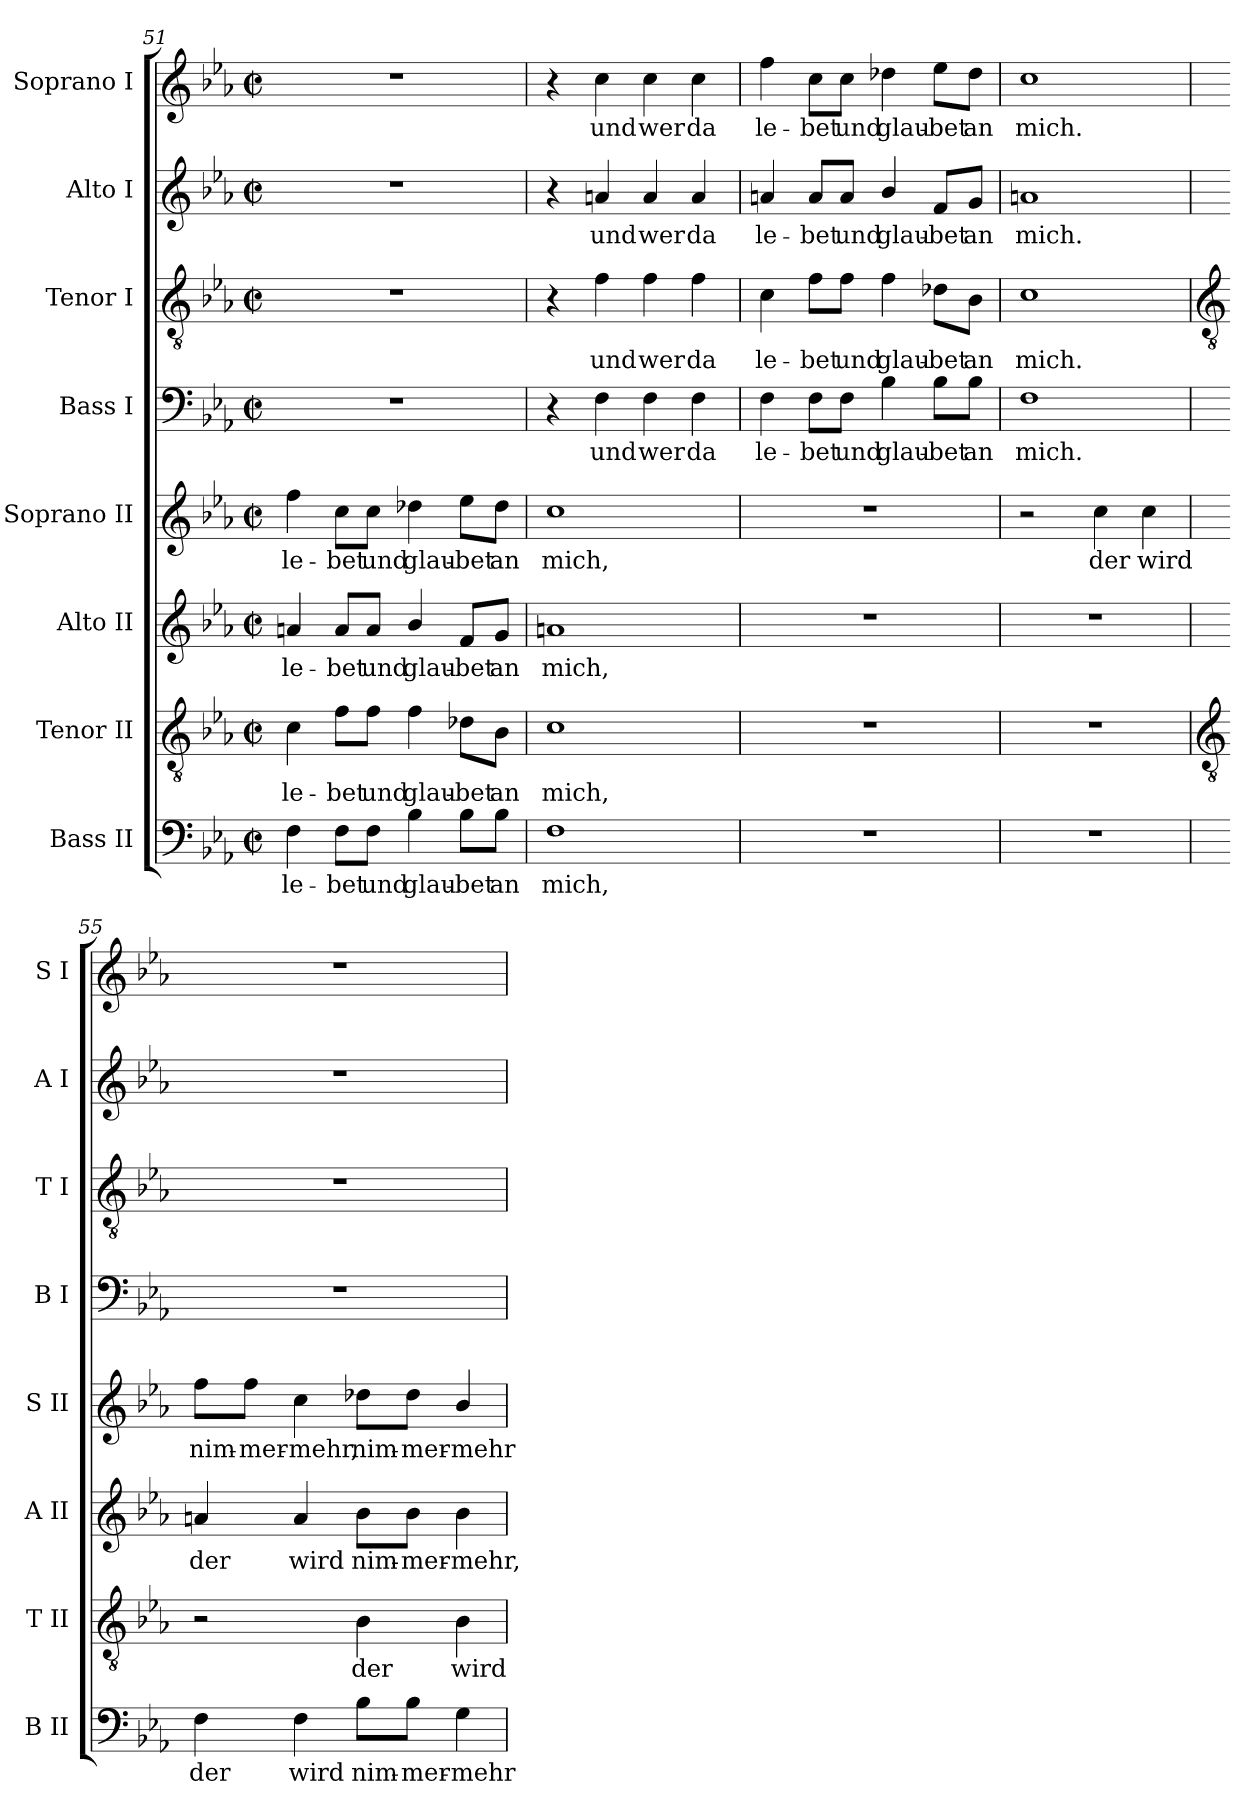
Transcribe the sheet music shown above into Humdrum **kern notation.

**kern	**text	**kern	**text	**kern	**text	**kern	**text	**kern	**text	**kern	**text	**kern	**text	**kern	**text
*part8	*part8	*part7	*part7	*part6	*part6	*part5	*part5	*part4	*part4	*part3	*part3	*part2	*part2	*part1	*part1
*staff8	*staff8	*staff7	*staff7	*staff6	*staff6	*staff5	*staff5	*staff4	*staff4	*staff3	*staff3	*staff2	*staff2	*staff1	*staff1
*I"Bass II	*	*I"Tenor II	*	*I"Alto II	*	*I"Soprano II	*	*I"Bass I	*	*I"Tenor I	*	*I"Alto I	*	*I"Soprano I	*
*I'B II	*	*I'T II	*	*I'A II	*	*I'S II	*	*I'B I	*	*I'T I	*	*I'A I	*	*I'S I	*
!!LO:LB:g=z
*clefF4	*	*clefGv2	*	*clefG2	*	*clefG2	*	*clefF4	*	*clefGv2	*	*clefG2	*	*clefG2	*
*k[b-e-a-]	*	*k[b-e-a-]	*	*k[b-e-a-]	*	*k[b-e-a-]	*	*k[b-e-a-]	*	*k[b-e-a-]	*	*k[b-e-a-]	*	*k[b-e-a-]	*
*E-:	*	*E-:	*	*E-:	*	*E-:	*	*E-:	*	*E-:	*	*E-:	*	*E-:	*
*M2/2	*	*M2/2	*	*M2/2	*	*M2/2	*	*M2/2	*	*M2/2	*	*M2/2	*	*M2/2	*
*met(c|)	*	*met(c|)	*	*met(c|)	*	*met(c|)	*	*met(c|)	*	*met(c|)	*	*met(c|)	*	*met(c|)	*
=51	=51	=51	=51	=51	=51	=51	=51	=51	=51	=51	=51	=51	=51	=51	=51
!	!LO:LY:b	!	!LO:LY:b	!	!LO:LY:b	!	!LO:LY:b	!	!	!	!	!	!	!	!
4F	le-	4c	le-	4an	le-	4ff	le-	1r	.	1r	.	1r	.	1r	.
!	!LO:LY:b	!	!LO:LY:b	!	!LO:LY:b	!	!LO:LY:b	!	!	!	!	!	!	!	!
8F\L	-bet	8f\L	-bet	8a/L	-bet	8cc\L	-bet	.	.	.	.	.	.	.	.
!	!LO:LY:b	!	!LO:LY:b	!	!LO:LY:b	!	!LO:LY:b	!	!	!	!	!	!	!	!
8F\J	und	8f\J	und	8a/J	und	8cc\J	und	.	.	.	.	.	.	.	.
!	!LO:LY:b	!	!LO:LY:b	!	!LO:LY:b	!	!LO:LY:b	!	!	!	!	!	!	!	!
4B-	glau-	4f	glau-	4b-/	glau-	4dd-X	glau-	.	.	.	.	.	.	.	.
!	!LO:LY:b	!	!LO:LY:b	!	!LO:LY:b	!	!LO:LY:b	!	!	!	!	!	!	!	!
8B-\L	-bet	8d-X\L	-bet	8f/L	-bet	8ee-\L	-bet	.	.	.	.	.	.	.	.
!	!LO:LY:b	!	!LO:LY:b	!	!LO:LY:b	!	!LO:LY:b	!	!	!	!	!	!	!	!
8B-\J	an	8B-\J	an	8g/J	an	8dd-\J	an	.	.	.	.	.	.	.	.
=52	=52	=52	=52	=52	=52	=52	=52	=52	=52	=52	=52	=52	=52	=52	=52
!	!LO:LY:b	!	!LO:LY:b	!	!LO:LY:b	!	!LO:LY:b	!	!	!	!	!	!	!	!
1F	mich,	1c	mich,	1an	mich,	1cc	mich,	4r	.	4r	.	4r	.	4r	.
!	!	!	!	!	!	!	!	!	!LO:LY:b	!	!LO:LY:b	!	!LO:LY:b	!	!LO:LY:b
.	.	.	.	.	.	.	.	4F	und	4f	und	4an	und	4cc	und
!	!	!	!	!	!	!	!	!	!LO:LY:b	!	!LO:LY:b	!	!LO:LY:b	!	!LO:LY:b
.	.	.	.	.	.	.	.	4F	wer	4f	wer	4a	wer	4cc	wer
!	!	!	!	!	!	!	!	!	!LO:LY:b	!	!LO:LY:b	!	!LO:LY:b	!	!LO:LY:b
.	.	.	.	.	.	.	.	4F	da	4f	da	4a	da	4cc	da
=53	=53	=53	=53	=53	=53	=53	=53	=53	=53	=53	=53	=53	=53	=53	=53
!	!	!	!	!	!	!	!	!	!LO:LY:b	!	!LO:LY:b	!	!LO:LY:b	!	!LO:LY:b
1r	.	1r	.	1r	.	1r	.	4F	le-	4c	le-	4an	le-	4ff	le-
!	!	!	!	!	!	!	!	!	!LO:LY:b	!	!LO:LY:b	!	!LO:LY:b	!	!LO:LY:b
.	.	.	.	.	.	.	.	8F\L	-bet	8f\L	-bet	8a/L	-bet	8cc\L	-bet
!	!	!	!	!	!	!	!	!	!LO:LY:b	!	!LO:LY:b	!	!LO:LY:b	!	!LO:LY:b
.	.	.	.	.	.	.	.	8F\J	und	8f\J	und	8a/J	und	8cc\J	und
!	!	!	!	!	!	!	!	!	!LO:LY:b	!	!LO:LY:b	!	!LO:LY:b	!	!LO:LY:b
.	.	.	.	.	.	.	.	4B-	glau-	4f	glau-	4b-/	glau-	4dd-X	glau-
!	!	!	!	!	!	!	!	!	!LO:LY:b	!	!LO:LY:b	!	!LO:LY:b	!	!LO:LY:b
.	.	.	.	.	.	.	.	8B-\L	-bet	8d-X\L	-bet	8f/L	-bet	8ee-\L	-bet
!	!	!	!	!	!	!	!	!	!LO:LY:b	!	!LO:LY:b	!	!LO:LY:b	!	!LO:LY:b
.	.	.	.	.	.	.	.	8B-\J	an	8B-\J	an	8g/J	an	8dd-\J	an
=54	=54	=54	=54	=54	=54	=54	=54	=54	=54	=54	=54	=54	=54	=54	=54
!	!	!	!	!	!	!	!	!	!LO:LY:b	!	!LO:LY:b	!	!LO:LY:b	!	!LO:LY:b
1r	.	1r	.	1r	.	2r	.	1F	mich.	1c	mich.	1an	mich.	1cc	mich.
!	!	!	!	!	!	!	!LO:LY:b	!	!	!	!	!	!	!	!
.	.	.	.	.	.	4cc	der	.	.	.	.	.	.	.	.
!	!	!	!	!	!	!	!LO:LY:b	!	!	!	!	!	!	!	!
.	.	.	.	.	.	4cc	wird	.	.	.	.	.	.	.	.
!!LO:LB:g=z
=55	=55	=55	=55	=55	=55	=55	=55	=55	=55	=55	=55	=55	=55	=55	=55
*	*	*clefGv2	*	*	*	*	*	*	*	*clefGv2	*	*	*	*	*
!	!LO:LY:b	!	!	!	!LO:LY:b	!	!LO:LY:b	!	!	!	!	!	!	!	!
4F	der	2r	.	4an	der	8ff\L	nim-	1r	.	1r	.	1r	.	1r	.
!	!	!	!	!	!	!	!LO:LY:b	!	!	!	!	!	!	!	!
.	.	.	.	.	.	8ff\J	-mer-	.	.	.	.	.	.	.	.
!	!LO:LY:b	!	!	!	!LO:LY:b	!	!LO:LY:b	!	!	!	!	!	!	!	!
4F	wird	.	.	4a	wird	4cc	-mehr,	.	.	.	.	.	.	.	.
!	!LO:LY:b	!	!LO:LY:b	!	!LO:LY:b	!	!LO:LY:b	!	!	!	!	!	!	!	!
8B-\L	nim-	4B-	der	8b-\L	nim-	8dd-X\L	nim-	.	.	.	.	.	.	.	.
!	!LO:LY:b	!	!	!	!LO:LY:b	!	!LO:LY:b	!	!	!	!	!	!	!	!
8B-\J	-mer-	.	.	8b-\J	-mer-	8dd-\J	-mer-	.	.	.	.	.	.	.	.
!	!LO:LY:b	!	!LO:LY:b	!	!LO:LY:b	!	!LO:LY:b	!	!	!	!	!	!	!	!
4G	-mehr	4B-	wird	4b-	-mehr,	4b-/	-mehr	.	.	.	.	.	.	.	.
=	=	=	=	=	=	=	=	=	=	=	=	=	=	=	=
*-	*-	*-	*-	*-	*-	*-	*-	*-	*-	*-	*-	*-	*-	*-	*-
